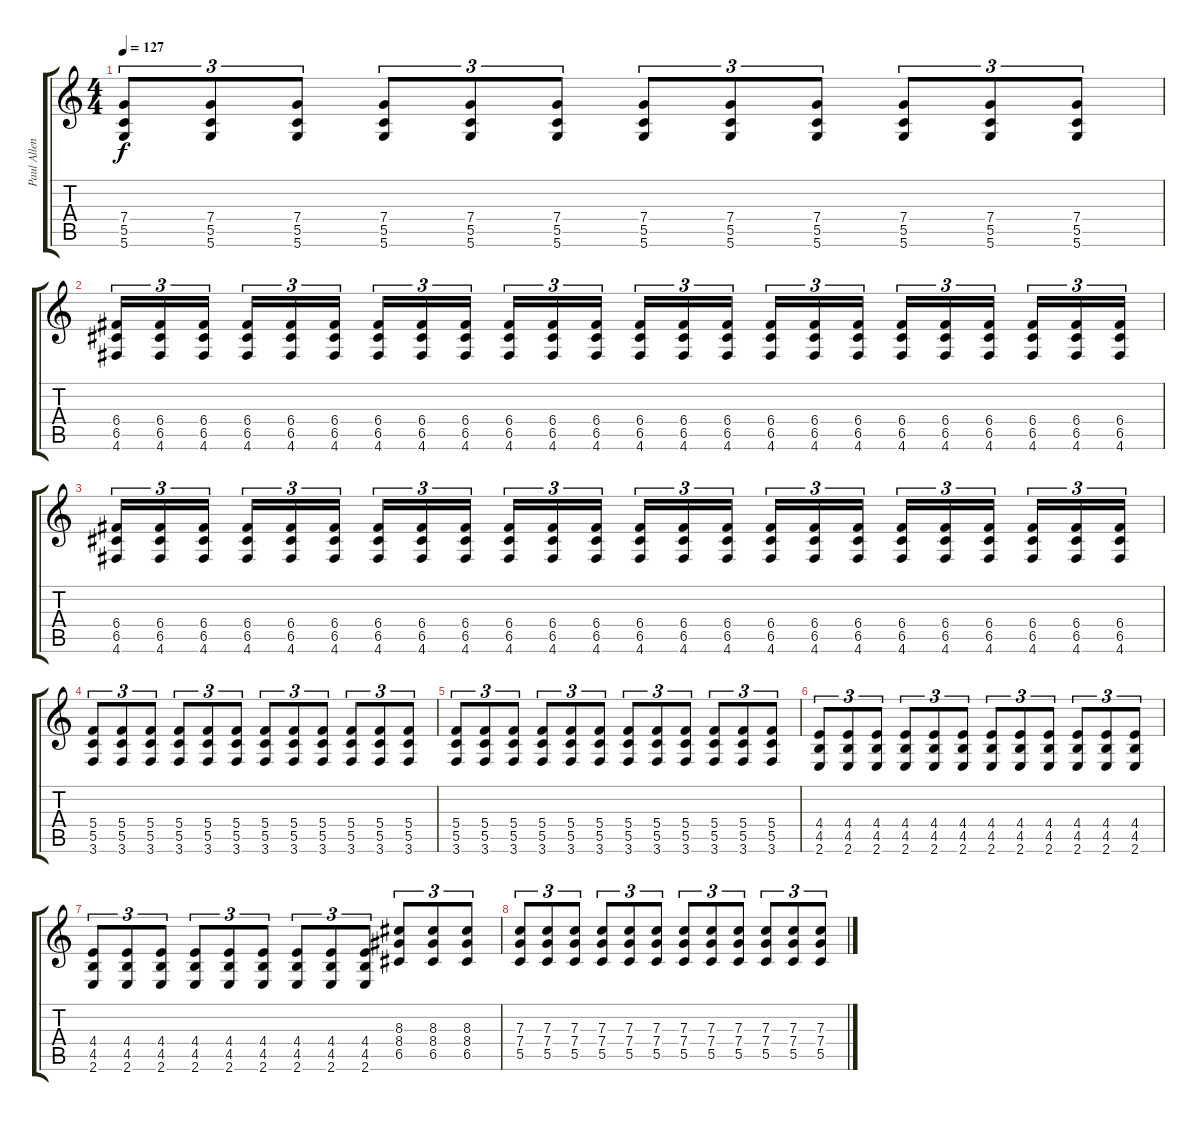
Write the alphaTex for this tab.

\track ("Paul Allender" "Paul Allen") {instrument distortionguitar}
\staff {score tabs}
\tuning (D4 A3 F3 C3 G2 D2) {hide}
\ts (4 4)
\tempo 127
\clef g2
\ks c
(7.4 5.5 5.6).8{tu (3 2) dy f} (7.4 5.5 5.6).8{tu (3 2)} (7.4 5.5 5.6).8{tu (3 2)} (7.4 5.5 5.6).8{tu (3 2)} (7.4 5.5 5.6).8{tu (3 2)} (7.4 5.5 5.6).8{tu (3 2)} (7.4 5.5 5.6).8{tu (3 2)} (7.4 5.5 5.6).8{tu (3 2)} (7.4 5.5 5.6).8{tu (3 2)} (7.4 5.5 5.6).8{tu (3 2)} (7.4 5.5 5.6).8{tu (3 2)} (7.4 5.5 5.6).8{tu (3 2)} |
(6.4 6.5 4.6).16{tu (3 2)} (6.4 6.5 4.6).16{tu (3 2)} (6.4 6.5 4.6).16{tu (3 2)} (6.4 6.5 4.6).16{tu (3 2)} (6.4 6.5 4.6).16{tu (3 2)} (6.4 6.5 4.6).16{tu (3 2)} (6.4 6.5 4.6).16{tu (3 2)} (6.4 6.5 4.6).16{tu (3 2)} (6.4 6.5 4.6).16{tu (3 2)} (6.4 6.5 4.6).16{tu (3 2)} (6.4 6.5 4.6).16{tu (3 2)} (6.4 6.5 4.6).16{tu (3 2)} (6.4 6.5 4.6).16{tu (3 2)} (6.4 6.5 4.6).16{tu (3 2)} (6.4 6.5 4.6).16{tu (3 2)} (6.4 6.5 4.6).16{tu (3 2)} (6.4 6.5 4.6).16{tu (3 2)} (6.4 6.5 4.6).16{tu (3 2)} (6.4 6.5 4.6).16{tu (3 2)} (6.4 6.5 4.6).16{tu (3 2)} (6.4 6.5 4.6).16{tu (3 2)} (6.4 6.5 4.6).16{tu (3 2)} (6.4 6.5 4.6).16{tu (3 2)} (6.4 6.5 4.6).16{tu (3 2)} |
(6.4 6.5 4.6).16{tu (3 2)} (6.4 6.5 4.6).16{tu (3 2)} (6.4 6.5 4.6).16{tu (3 2)} (6.4 6.5 4.6).16{tu (3 2)} (6.4 6.5 4.6).16{tu (3 2)} (6.4 6.5 4.6).16{tu (3 2)} (6.4 6.5 4.6).16{tu (3 2)} (6.4 6.5 4.6).16{tu (3 2)} (6.4 6.5 4.6).16{tu (3 2)} (6.4 6.5 4.6).16{tu (3 2)} (6.4 6.5 4.6).16{tu (3 2)} (6.4 6.5 4.6).16{tu (3 2)} (6.4 6.5 4.6).16{tu (3 2)} (6.4 6.5 4.6).16{tu (3 2)} (6.4 6.5 4.6).16{tu (3 2)} (6.4 6.5 4.6).16{tu (3 2)} (6.4 6.5 4.6).16{tu (3 2)} (6.4 6.5 4.6).16{tu (3 2)} (6.4 6.5 4.6).16{tu (3 2)} (6.4 6.5 4.6).16{tu (3 2)} (6.4 6.5 4.6).16{tu (3 2)} (6.4 6.5 4.6).16{tu (3 2)} (6.4 6.5 4.6).16{tu (3 2)} (6.4 6.5 4.6).16{tu (3 2)} |
(5.4 5.5 3.6).8{tu (3 2)} (5.4 5.5 3.6).8{tu (3 2)} (5.4 5.5 3.6).8{tu (3 2)} (5.4 5.5 3.6).8{tu (3 2)} (5.4 5.5 3.6).8{tu (3 2)} (5.4 5.5 3.6).8{tu (3 2)} (5.4 5.5 3.6).8{tu (3 2)} (5.4 5.5 3.6).8{tu (3 2)} (5.4 5.5 3.6).8{tu (3 2)} (5.4 5.5 3.6).8{tu (3 2)} (5.4 5.5 3.6).8{tu (3 2)} (5.4 5.5 3.6).8{tu (3 2)} |
(5.4 5.5 3.6).8{tu (3 2)} (5.4 5.5 3.6).8{tu (3 2)} (5.4 5.5 3.6).8{tu (3 2)} (5.4 5.5 3.6).8{tu (3 2)} (5.4 5.5 3.6).8{tu (3 2)} (5.4 5.5 3.6).8{tu (3 2)} (5.4 5.5 3.6).8{tu (3 2)} (5.4 5.5 3.6).8{tu (3 2)} (5.4 5.5 3.6).8{tu (3 2)} (5.4 5.5 3.6).8{tu (3 2)} (5.4 5.5 3.6).8{tu (3 2)} (5.4 5.5 3.6).8{tu (3 2)} |
(4.4 4.5 2.6).8{tu (3 2)} (4.4 4.5 2.6).8{tu (3 2)} (4.4 4.5 2.6).8{tu (3 2)} (4.4 4.5 2.6).8{tu (3 2)} (4.4 4.5 2.6).8{tu (3 2)} (4.4 4.5 2.6).8{tu (3 2)} (4.4 4.5 2.6).8{tu (3 2)} (4.4 4.5 2.6).8{tu (3 2)} (4.4 4.5 2.6).8{tu (3 2)} (4.4 4.5 2.6).8{tu (3 2)} (4.4 4.5 2.6).8{tu (3 2)} (4.4 4.5 2.6).8{tu (3 2)} |
(4.4 4.5 2.6).8{tu (3 2)} (4.4 4.5 2.6).8{tu (3 2)} (4.4 4.5 2.6).8{tu (3 2)} (4.4 4.5 2.6).8{tu (3 2)} (4.4 4.5 2.6).8{tu (3 2)} (4.4 4.5 2.6).8{tu (3 2)} (4.4 4.5 2.6).8{tu (3 2)} (4.4 4.5 2.6).8{tu (3 2)} (4.4 4.5 2.6).8{tu (3 2)} (8.3 8.4 6.5).8{tu (3 2)} (8.3 8.4 6.5).8{tu (3 2)} (8.3 8.4 6.5).8{tu (3 2)} |
(7.3 7.4 5.5).8{tu (3 2)} (7.3 7.4 5.5).8{tu (3 2)} (7.3 7.4 5.5).8{tu (3 2)} (7.3 7.4 5.5).8{tu (3 2)} (7.3 7.4 5.5).8{tu (3 2)} (7.3 7.4 5.5).8{tu (3 2)} (7.3 7.4 5.5).8{tu (3 2)} (7.3 7.4 5.5).8{tu (3 2)} (7.3 7.4 5.5).8{tu (3 2)} (7.3 7.4 5.5).8{tu (3 2)} (7.3 7.4 5.5).8{tu (3 2)} (7.3 7.4 5.5).8{tu (3 2)}
